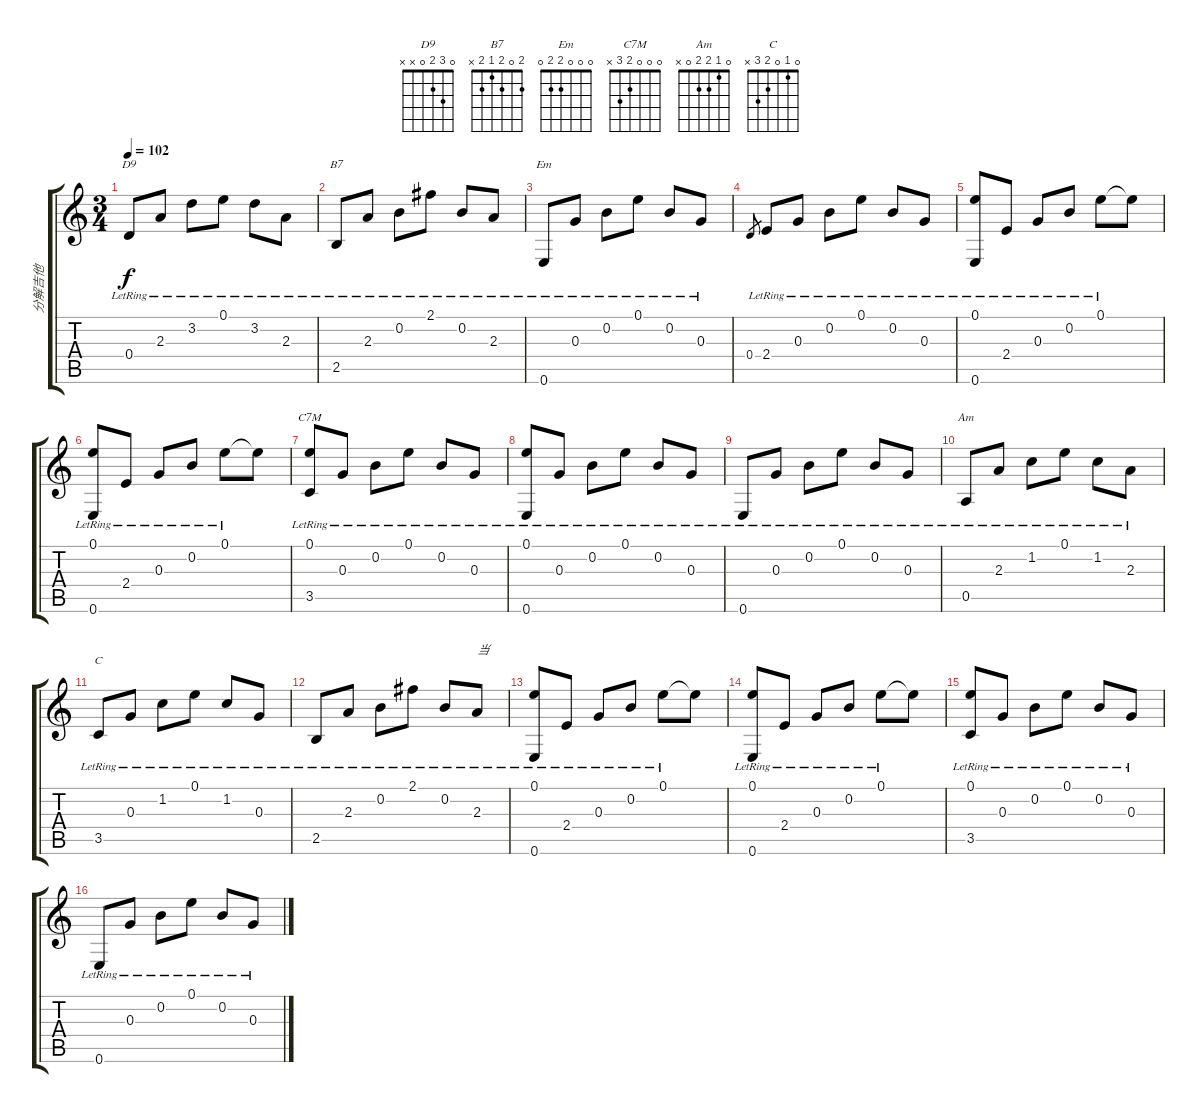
\track ("分解吉他" "分解吉他") {instrument acousticguitarsteel}
\staff {score tabs}
\tuning (E4 B3 G3 D3 A2 E2) {hide}
\chord ("D9" 0 3 2 0 x x)
\chord ("B7" 2 0 2 1 2 x)
\chord ("Em" 0 0 0 2 2 0)
\chord ("C7M" 0 0 0 2 3 x)
\chord ("Am" 0 1 2 2 0 x)
\chord ("C" 0 1 0 2 3 x)
\ts (3 4)
\tempo 102
\clef g2
\ks c
0.4{lr}.8{ch "D9" dy f} 2.3{lr}.8 3.2{lr}.8 0.1{lr}.8 3.2{lr}.8 2.3{lr}.8 |
2.5{lr}.8{ch "B7"} 2.3{lr}.8 0.2{lr}.8 2.1{lr}.8 0.2{lr}.8 2.3{lr}.8 |
0.6{lr}.8{ch "Em"} 0.3{lr}.8 0.2{lr}.8 0.1{lr}.8 0.2{lr}.8 0.3{lr}.8 |
0.4.8{gr} 2.4{lr}.8 0.3{lr}.8 0.2{lr}.8 0.1{lr}.8 0.2{lr}.8 0.3{lr}.8 |
(0.1{lr} 0.6{lr}).8 2.4{lr}.8 0.3{lr}.8 0.2{lr}.8 0.1{lr}.8 0.1{t}.8 |
(0.1{lr} 0.6{lr}).8 2.4{lr}.8 0.3{lr}.8 0.2{lr}.8 0.1{lr}.8 0.1{t}.8 |
(0.1{lr} 3.5{lr}).8{ch "C7M"} 0.3{lr}.8 0.2{lr}.8 0.1{lr}.8 0.2{lr}.8 0.3{lr}.8 |
(0.1{lr} 0.6{lr}).8 0.3{lr}.8 0.2{lr}.8 0.1{lr}.8 0.2{lr}.8 0.3{lr}.8 |
0.6{lr}.8 0.3{lr}.8 0.2{lr}.8 0.1{lr}.8 0.2{lr}.8 0.3{lr}.8 |
0.5{lr}.8{ch "Am"} 2.3{lr}.8 1.2{lr}.8 0.1{lr}.8 1.2{lr}.8 2.3{lr}.8 |
3.5{lr}.8{ch "C"} 0.3{lr}.8 1.2{lr}.8 0.1{lr}.8 1.2{lr}.8 0.3{lr}.8 |
2.5{lr}.8 2.3{lr}.8 0.2{lr}.8 2.1{lr}.8 0.2{lr}.8 2.3{lr}.8{txt "当"} |
(0.1{lr} 0.6{lr}).8 2.4{lr}.8 0.3{lr}.8 0.2{lr}.8 0.1{lr}.8 0.1{t}.8 |
(0.1{lr} 0.6{lr}).8 2.4{lr}.8 0.3{lr}.8 0.2{lr}.8 0.1{lr}.8 0.1{t}.8 |
(0.1{lr} 3.5{lr}).8 0.3{lr}.8 0.2{lr}.8 0.1{lr}.8 0.2{lr}.8 0.3{lr}.8 |
0.6{lr}.8 0.3{lr}.8 0.2{lr}.8 0.1{lr}.8 0.2{lr}.8 0.3{lr}.8
